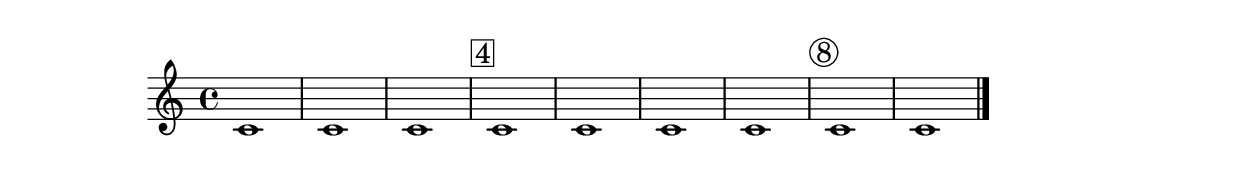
%% Do not edit this file; it is automatically
%% generated from LSR http://lsr.dsi.unimi.it
%% This file is in the public domain.
\version "2.13.10"

\header {
  lsrtags = "rhythms, tweaks-and-overrides"

%% Translation of GIT committish: 45fc8488655f9ea122d1ec6e3328892618bd6971
  texidoces = "

Los números de compás también se pueden imprimir dentro de rectángulos o de circunferencias.

"
  doctitlees = "Imprimir números de compás dentro de rectángulos o circunferencias"


%% Translation of GIT committish: d96023d8792c8af202c7cb8508010c0d3648899d
  texidocde = "
Taktnummern können auch in Boxen oder Kreisen gesetzt werden.

"
  doctitlede = "Setzen von Taktnummern in Kästen oder Kreisen"


%% Translation of GIT committish: 21c8461ea87cd670a35a40b91d3ef20de03a0409
  texidocfr = "
Les numéros de mesures peuvent être encadrés ou entourés d'un cercle.

"
  doctitlefr = "Inscrire le numéro de mesure dans un cadre ou un cercle"

  texidoc = "
Bar numbers can also be printed inside boxes or circles.

"
  doctitle = "Printing bar numbers inside boxes or circles"
} % begin verbatim

\relative c' {
  % Prevent bar numbers at the end of a line and permit them elsewhere
  \override Score.BarNumber #'break-visibility = #end-of-line-invisible
  \set Score.barNumberVisibility = #(every-nth-bar-number-visible 4)

  % Increase the size of the bar number by 2
  \override Score.BarNumber #'font-size = #2

  % Draw a box round the following bar number(s)
  \override Score.BarNumber #'stencil
    = #(make-stencil-boxer 0.1 0.25 ly:text-interface::print)
  \repeat unfold 5 { c1 }

  % Draw a circle round the following bar number(s)
  \override Score.BarNumber #'stencil
    = #(make-stencil-circler 0.1 0.25 ly:text-interface::print)
  \repeat unfold 4 { c1 } \bar "|."
}

